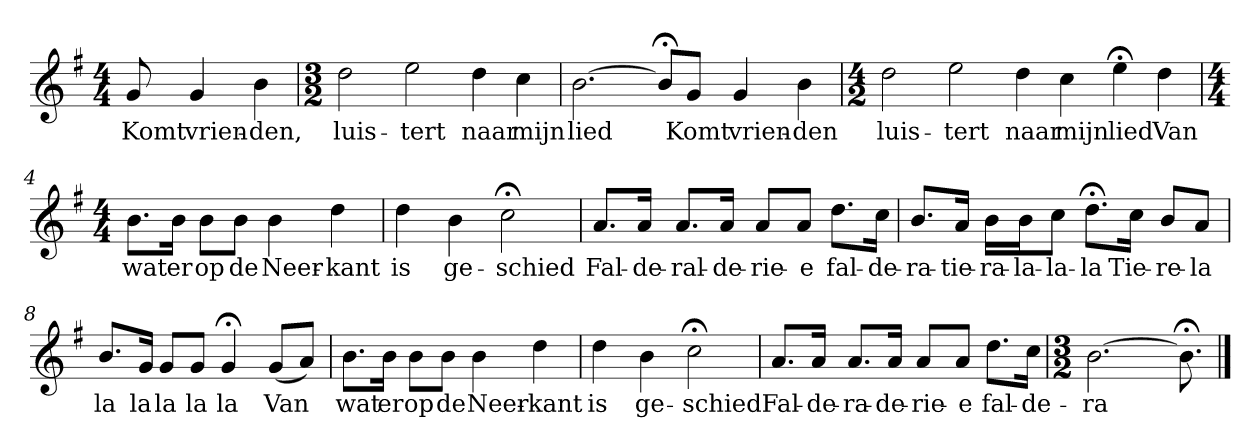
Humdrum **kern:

**kern	**text
*part1	*part1
*staff1	*staff1
*k[f#]	*
*G:	*
*M4/4	*
*MM120	*
=	=
8g	Komt
4g	vrien-
4b	-den,
=1	=1
*M3/2	*
2dd	luis-
2ee	-tert
4dd	naar
4cc	mijn
=2	=2
[2.b	lied
8b;<L]	.
8gJ	Komt
4g	vrien-
4b	-den
=3	=3
*M4/2	*
2dd	luis-
2ee	-tert
4dd	naar
4cc	mijn
4ee;<	lied
4dd	Van
=4	=4
*M4/4	*
8.bL	wat
16bJk	er
8bL	op
8bJ	de
4b	Neer-
4dd	-kant
=5	=5
4dd	is
4b	ge-
2cc;<	-schied
=6	=6
8.aL	Fal-
16aJk	-de-
8.aL	-ral-
16aJk	-de-
8aL	-rie-
8aJ	-e
8.ddL	fal-
16ccJk	-de-
=7	=7
8.bL	-ra-
16aJk	-tie-
16bLL	-ra-
16bJ	-la-
8ccJ	-la-
8.dd;<L	-la
16ccJk	Tie-
8bL	-re-
8aJ	-la
=8	=8
8.bL	la
16gJk	la
8gL	la
8gJ	la
4g;<	la
(8gL	Van
8aJ)	.
=9	=9
8.bL	wat
16bJk	er
8bL	op
8bJ	de
4b	Neer-
4dd	-kant
=10	=10
4dd	is
4b	ge-
2cc;<	-schied
=11	=11
8.aL	Fal-
16aJk	-de-
8.aL	-ra-
16aJk	-de-
8aL	-rie-
8aJ	-e
8.ddL	fal-
16ccJk	-de-
=12	=12
*M3/2	*
[2.b	-ra
8.b;<]	.
==	==
*-	*-
